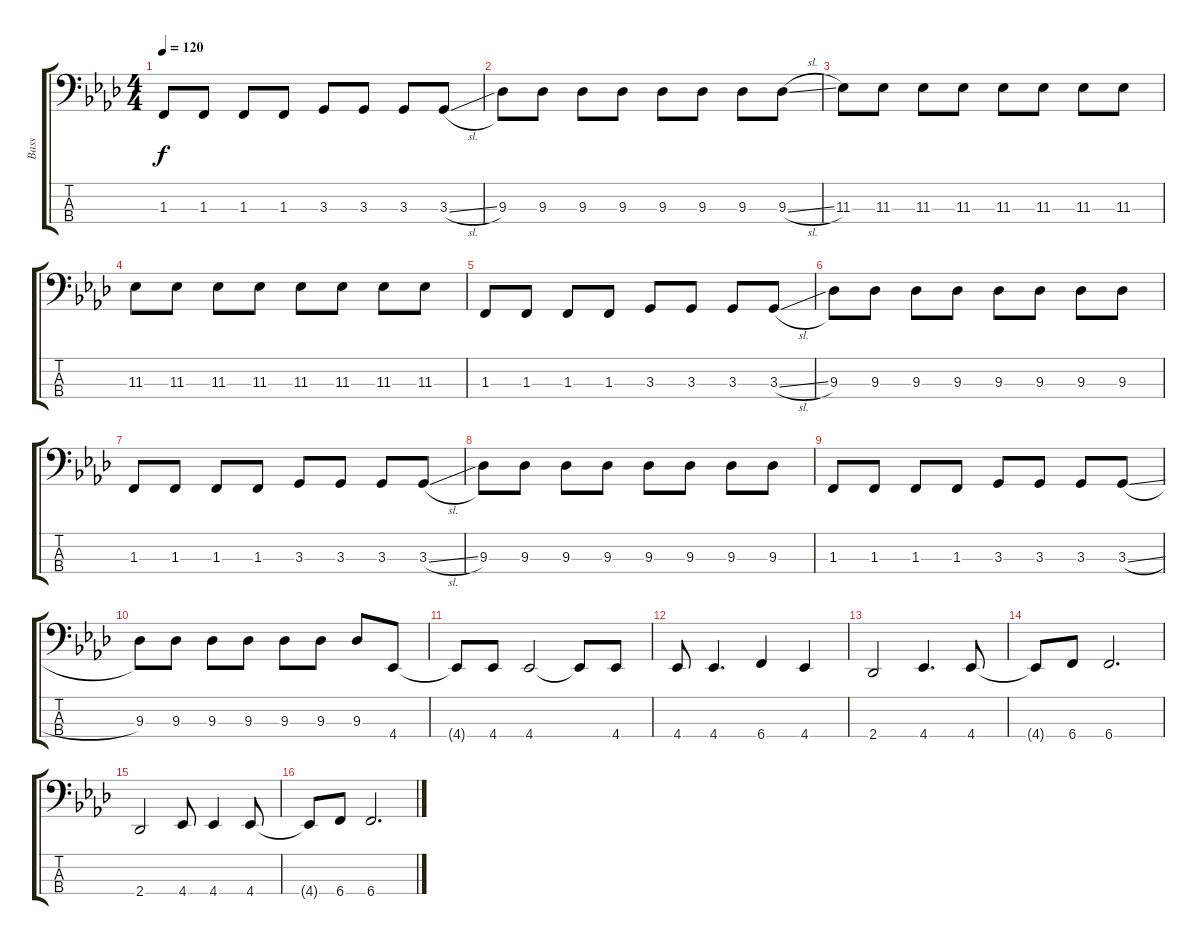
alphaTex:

\track ("Bass" "Bass") {instrument electricbassfinger}
\staff {score tabs}
\tuning (D2 A1 E1 B0) {hide}
\ts (4 4)
\tempo 120
\clef f4
\ks ab
1.3.8{dy f} 1.3.8 1.3.8 1.3.8 3.3.8 3.3.8 3.3.8 3.3{sl}.8 |
9.3.8 9.3.8 9.3.8 9.3.8 9.3.8 9.3.8 9.3.8 9.3{sl}.8 |
11.3.8 11.3.8 11.3.8 11.3.8 11.3.8 11.3.8 11.3.8 11.3.8 |
11.3.8 11.3.8 11.3.8 11.3.8 11.3.8 11.3.8 11.3.8 11.3.8 |
1.3.8 1.3.8 1.3.8 1.3.8 3.3.8 3.3.8 3.3.8 3.3{sl}.8 |
9.3.8 9.3.8 9.3.8 9.3.8 9.3.8 9.3.8 9.3.8 9.3.8 |
1.3.8 1.3.8 1.3.8 1.3.8 3.3.8 3.3.8 3.3.8 3.3{sl}.8 |
9.3.8 9.3.8 9.3.8 9.3.8 9.3.8 9.3.8 9.3.8 9.3.8 |
1.3.8 1.3.8 1.3.8 1.3.8 3.3.8 3.3.8 3.3.8 3.3{sl}.8 |
9.3.8 9.3.8 9.3.8 9.3.8 9.3.8 9.3.8 9.3.8 4.4.8 |
4.4{t}.8 4.4.8 4.4.2 4.4{t}.8 4.4.8 |
4.4.8 4.4.4{d} 6.4.4 4.4.4 |
2.4.2 4.4.4{d} 4.4.8 |
4.4{t}.8 6.4.8 6.4.2{d} |
2.4.2 4.4.8 4.4.4 4.4.8 |
4.4{t}.8 6.4.8 6.4.2{d}
